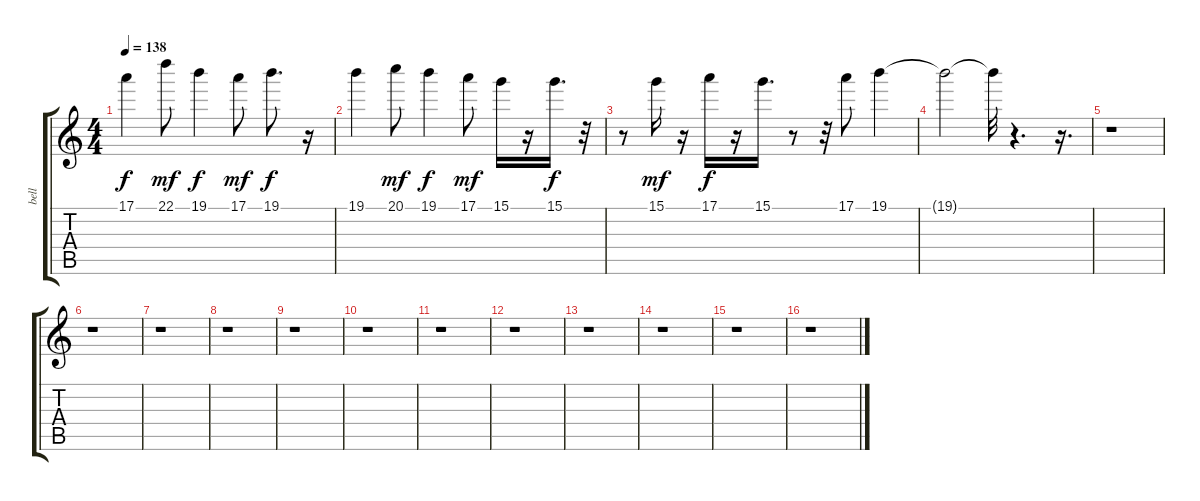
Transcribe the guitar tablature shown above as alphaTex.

\track ("bell    " "bell    ") {instrument banjo}
\staff {score tabs}
\tuning (E4 B3 G3 D3 A2 E2) {hide}
\displaytranspose 12
\ts (4 4)
\tempo 138
\clef g2
\ks c
17.1.4{dy f} 22.1.8{dy mf} 19.1.4{dy f} 17.1.8{dy mf} 19.1.8{d dy f} r.16 |
19.1.4 20.1.8{dy mf} 19.1.4{dy f} 17.1.8{dy mf} 15.1.16 r.16 15.1.16{d dy f} r.32 |
r.8 15.1.16{dy mf} r.16 17.1.16{dy f} r.16 15.1.16{d} r.8 r.32 17.1.8 19.1.4 |
19.1{t}.2 19.1{t}.32 r.4{d} r.16{d} |
r.1 |
r.1 |
r.1 |
r.1 |
r.1 |
r.1 |
r.1 |
r.1 |
r.1 |
r.1 |
r.1 |
r.1
